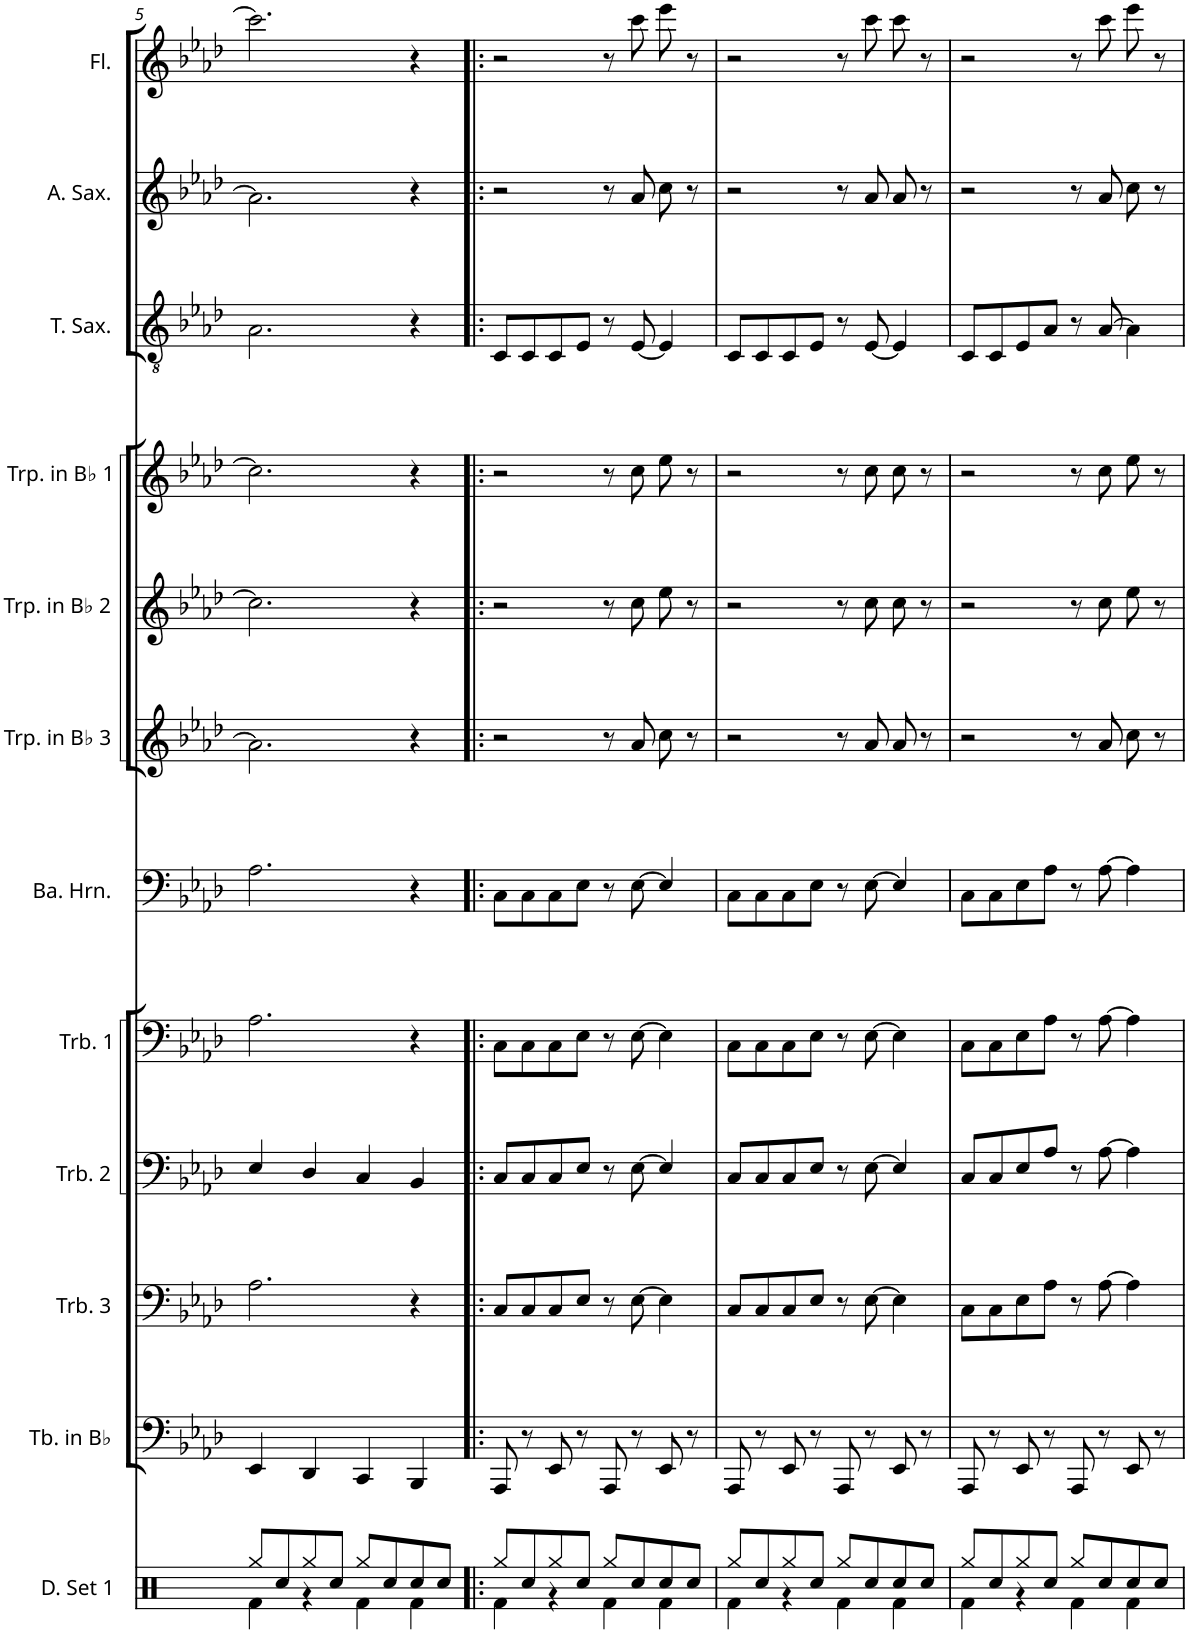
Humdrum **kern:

**kern	**kern	**kern	**kern	**kern	**kern	**kern	**kern	**kern	**kern	**kern	**kern
*part12	*part11	*part10	*part9	*part8	*part7	*part6	*part5	*part4	*part3	*part2	*part1
*staff12	*staff11	*staff10	*staff9	*staff8	*staff7	*staff6	*staff5	*staff4	*staff3	*staff2	*staff1
*I"Drumset 1	*I"Tuba in Bb	*I"Trombone 3	*I"Trombone 2	*I"Trombone 1	*I"Bariton-hoorn	*I"Trompet in Bb 3	*I"Trompet in Bb 2	*I"Trompet in Bb 1	*I"Tenor-saxofoon	*I"Alt-saxofoon	*I"Dwarsfluit
*I'D. Set 1	*I'Tb. in Bb	*I'Trb. 3	*I'Trb. 2	*I'Trb. 1	*I'Ba. Hrn.	*I'Trp. in Bb 3	*I'Trp. in Bb 2	*I'Trp. in Bb 1	*I'T. Sax.	*I'A. Sax.	*
!!LO:PB:g=z
*clefX	*clefF4	*clefF4	*clefF4	*clefF4	*clefF4	*clefG2	*clefG2	*clefG2	*clefGv2	*clefG2	*clefG2
*	*	*	*	*	*Trd4c7	*Trd1c2	*Trd1c2	*Trd1c2	*Trd8c14	*Trd5c9	*
*k[]	*k[b-e-a-d-]	*k[b-e-a-d-]	*k[b-e-a-d-]	*k[b-e-a-d-]	*k[b-e-a-d-]	*k[b-e-a-d-]	*k[b-e-a-d-]	*k[b-e-a-d-]	*k[b-e-a-d-]	*k[b-e-a-d-]	*k[b-e-a-d-]
*M4/4	*M4/4	*M4/4	*M4/4	*M4/4	*M4/4	*M4/4	*M4/4	*M4/4	*M4/4	*M4/4	*M4/4
=5	=5	=5	=5	=5	=5	=5	=5	=5	=5	=5	=5
*^	*	*	*	*	*	*	*	*	*	*	*
8Rgg/L	4Rf\	4EE-/	2.A-\	4E-/	2.A-\	2.A-\	2.a-\]	2.cc\]	2.cc\]	2.A-\	2.a-\]	2.ccc\]
8Rcc/	.	.	.	.	.	.	.	.	.	.	.	.
8Rgg/	4r	4DD-/	.	4D-/	.	.	.	.	.	.	.	.
8Rcc/J	.	.	.	.	.	.	.	.	.	.	.	.
8Rgg/L	4Rf\	4CC/	.	4C/	.	.	.	.	.	.	.	.
8Rcc/	.	.	.	.	.	.	.	.	.	.	.	.
8Rcc/	4Rf\	4BBB-/	4r	4BB-/	4r	4r	4r	4r	4r	4r	4r	4r
8Rcc/J	.	.	.	.	.	.	.	.	.	.	.	.
=6!|:	=6!|:	=6!|:	=6!|:	=6!|:	=6!|:	=6!|:	=6!|:	=6!|:	=6!|:	=6!|:	=6!|:	=6!|:
8Rgg/L	4Rf\	8AAA-/	8C/L	8C/L	8C\L	8C\L	2r	2r	2r	8C/L	2r	2r
8Rcc/	.	8r	8C/	8C/	8C\	8C\	.	.	.	8C/	.	.
8Rgg/	4r	8EE-/	8C/	8C/	8C\	8C\	.	.	.	8C/	.	.
8Rcc/J	.	8r	8E-/J	8E-/J	8E-\J	8E-\J	.	.	.	8E-/J	.	.
8Rgg/L	4Rf\	8AAA-/	8r	8r	8r	8r	8r	8r	8r	8r	8r	8r
8Rcc/	.	8r	[8E-\	[8E-\	[8E-\	[8E-\	8a-/	8cc\	8cc\	[8E-/	8a-/	8ccc\
8Rcc/	4Rf\	8EE-/	4E-\]	4E-/]	4E-\]	4E-/]	8cc\	8ee-\	8ee-\	4E-/]	8cc\	8eee-\
8Rcc/J	.	8r	.	.	.	.	8r	8r	8r	.	8r	8r
=7	=7	=7	=7	=7	=7	=7	=7	=7	=7	=7	=7	=7
8Rgg/L	4Rf\	8AAA-/	8C/L	8C/L	8C\L	8C\L	2r	2r	2r	8C/L	2r	2r
8Rcc/	.	8r	8C/	8C/	8C\	8C\	.	.	.	8C/	.	.
8Rgg/	4r	8EE-/	8C/	8C/	8C\	8C\	.	.	.	8C/	.	.
8Rcc/J	.	8r	8E-/J	8E-/J	8E-\J	8E-\J	.	.	.	8E-/J	.	.
8Rgg/L	4Rf\	8AAA-/	8r	8r	8r	8r	8r	8r	8r	8r	8r	8r
8Rcc/	.	8r	[8E-\	[8E-\	[8E-\	[8E-\	8a-/	8cc\	8cc\	[8E-/	8a-/	8ccc\
8Rcc/	4Rf\	8EE-/	4E-\]	4E-/]	4E-\]	4E-/]	8a-/	8cc\	8cc\	4E-/]	8a-/	8ccc\
8Rcc/J	.	8r	.	.	.	.	8r	8r	8r	.	8r	8r
=8	=8	=8	=8	=8	=8	=8	=8	=8	=8	=8	=8	=8
8Rgg/L	4Rf\	8AAA-/	8C\L	8C/L	8C\L	8C\L	2r	2r	2r	8C/L	2r	2r
8Rcc/	.	8r	8C\	8C/	8C\	8C\	.	.	.	8C/	.	.
8Rgg/	4r	8EE-/	8E-\	8E-/	8E-\	8E-\	.	.	.	8E-/	.	.
8Rcc/J	.	8r	8A-\J	8A-/J	8A-\J	8A-\J	.	.	.	8A-/J	.	.
8Rgg/L	4Rf\	8AAA-/	8r	8r	8r	8r	8r	8r	8r	8r	8r	8r
8Rcc/	.	8r	[8A-\	[8A-\	[8A-\	[8A-\	8a-/	8cc\	8cc\	[8A-/	8a-/	8ccc\
8Rcc/	4Rf\	8EE-/	4A-\]	4A-\]	4A-\]	4A-\]	8cc\	8ee-\	8ee-\	4A-\]	8cc\	8eee-\
8Rcc/J	.	8r	.	.	.	.	8r	8r	8r	.	8r	8r
*v	*v	*	*	*	*	*	*	*	*	*	*	*
=	=	=	=	=	=	=	=	=	=	=	=
*-	*-	*-	*-	*-	*-	*-	*-	*-	*-	*-	*-
